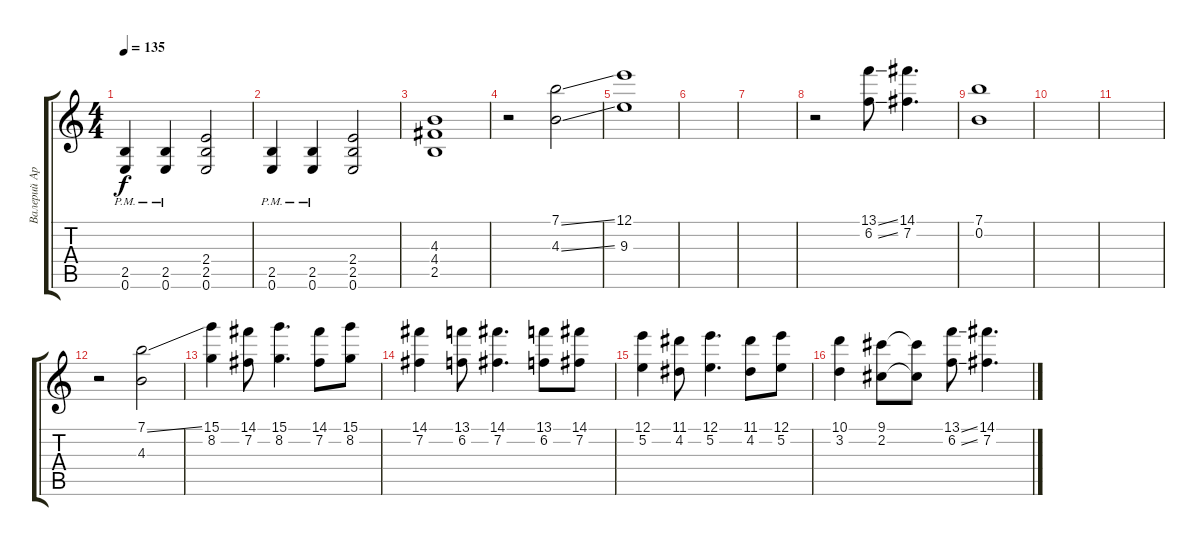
\track ("Валерий Аркадин (гитара)" "Валерий Ар") {instrument electricguitarclean}
\staff {score tabs}
\tuning (E4 B3 G3 D3 A2 E2) {hide}
\ts (4 4)
\tempo 135
\clef g2
\ks c
(2.5{pm} 0.6{pm}).4{dy f} (2.5{pm} 0.6{pm}).4 (2.4 2.5 0.6).2 |
(2.5{pm} 0.6{pm}).4 (2.5{pm} 0.6{pm}).4 (2.4 2.5 0.6).2 |
(4.3 4.4 2.5).1 |
r.2{instrument electricguitarclean} (7.1{ss} 4.3{ss}).2 |
(12.1 9.3).1 |
|
|
r.2 (13.1{ss} 6.2{ss}).8 (14.1 7.2).4{d} |
(7.1 0.2).1 |
|
|
r.2 (7.1{ss} 4.3).2 |
(15.1 8.2).4 (14.1 7.2).8 (15.1 8.2).4{d} (14.1 7.2).8 (15.1 8.2).8 |
(14.1 7.2).4 (13.1 6.2).8 (14.1 7.2).4{d} (13.1 6.2).8 (14.1 7.2).8 |
(12.1 5.2).4 (11.1 4.2).8 (12.1 5.2).4{d} (11.1 4.2).8 (12.1 5.2).8 |
(10.1 3.2).4 (9.1 2.2).8 (9.1{t} 2.2{t}).8 (13.1{ss} 6.2{ss}).8 (14.1 7.2).4{d}
